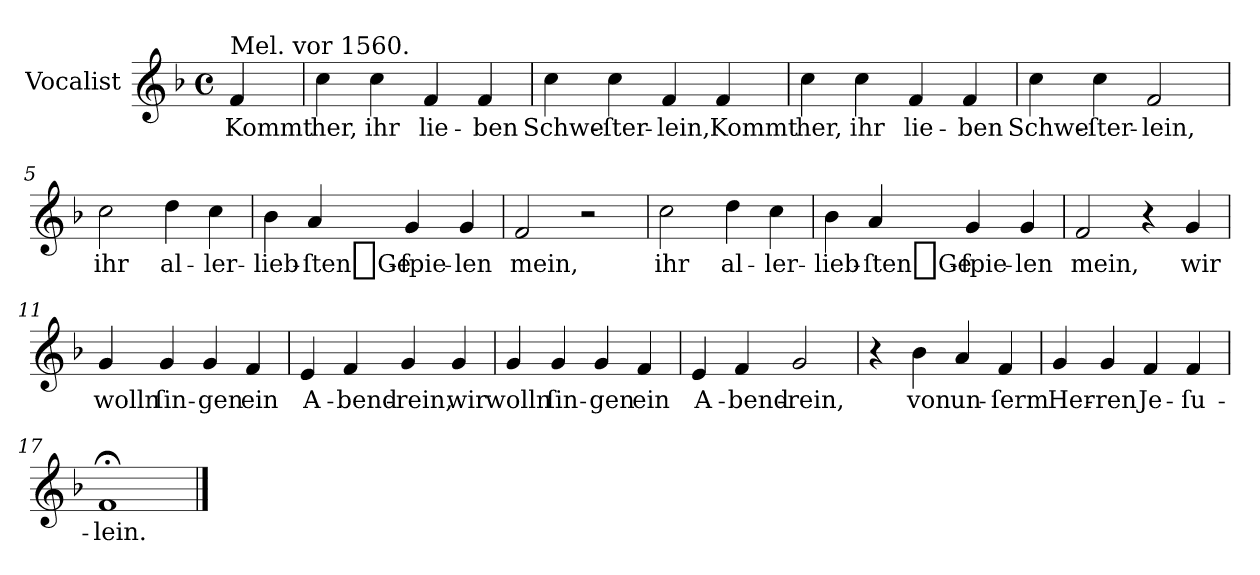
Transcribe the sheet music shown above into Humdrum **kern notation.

**kern	**text
*part1	*part1
*staff1	*staff1
*I"Vocalist	*
*k[b-]	*
*F:	*
*M4/4	*
*met(c)	*
=	=
!LO:TX:a:t=Mel. vor 1560.	!
4f	Kommt
=1	=1
4cc	her,
4cc	ihr
4f	lie-
4f	-ben
=2	=2
4cc	Schwe-
4cc	-ſter-
4f	-lein,
4f	Kommt
=3	=3
4cc	her,
4cc	ihr
4f	lie-
4f	-ben
=4	=4
4cc	Schwe-
4cc	-ſter-
2f	-lein,
=5	=5
2cc	ihr
4dd	al-
4cc	-ler-
=6	=6
4b-	-lieb-
4a	-ſten_Ge-
4g	-ſpie-
4g	-len
=7	=7
2f	mein,
2r	.
=8	=8
2cc	ihr
4dd	al-
4cc	-ler-
=9	=9
4b-	-lieb-
4a	-ſten_Ge-
4g	-ſpie-
4g	-len
=10	=10
2f	mein,
4r	.
4g	wir
=11	=11
4g	wolln
4g	ſin-
4g	-gen
4f	ein
=12	=12
4e	A-
4f	-bend-
4g	-rein,
4g	wir
=13	=13
4g	wolln
4g	ſin-
4g	-gen
4f	ein
=14	=14
4e	A-
4f	-bend-
2g	-rein,
=15	=15
4r	.
4b-	von
4a	un-
4f	-ſerm
=16	=16
4g	Her-
4g	-ren
4f	Je-
4f	-ſu-
=17	=17
1f;<	-lein.
==	==
*-	*-
